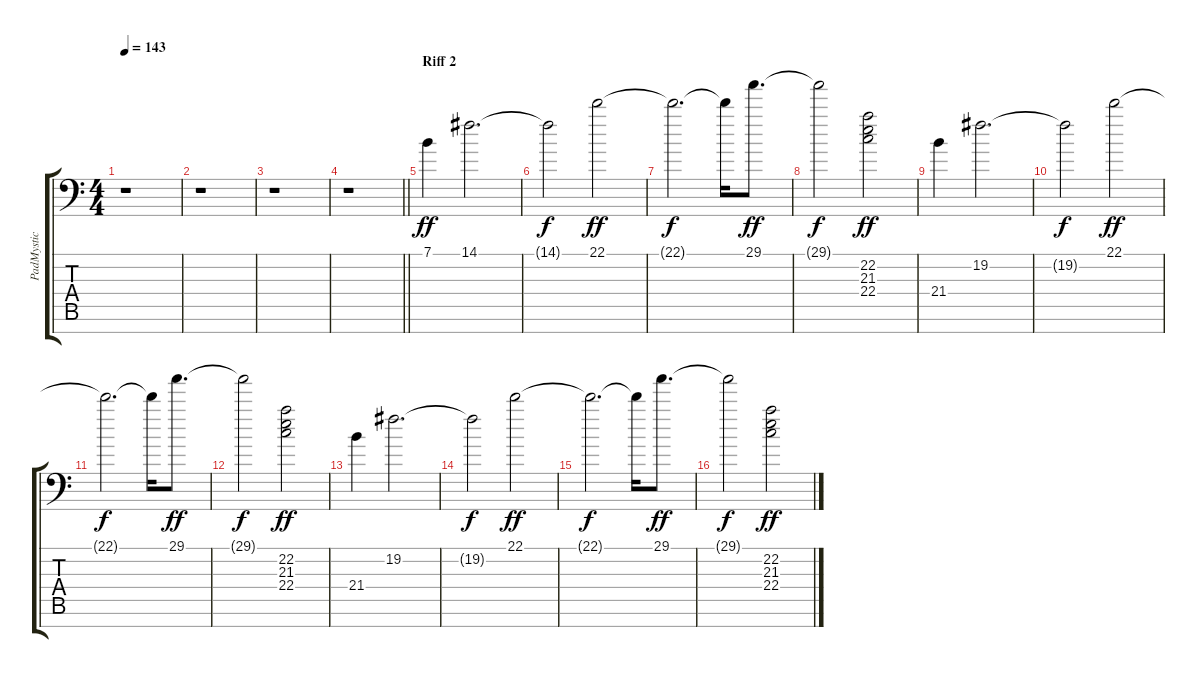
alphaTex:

\track ("PadMystic" "PadMystic") {instrument pad6metallic}
\staff {score tabs}
\tuning (E4 B3 G3 D3 A2 E2 C-1) {hide}
\ts (4 4)
\tempo 143
\clef f4
\ks c
r.1{dy ff} |
r.1 |
r.1 |
\barLineRight lightlight
r.1 |
\section ("" "Riff 2")
7.1.4 14.1.2{d} |
14.1{t}.2{dy f} 22.1.2{dy ff} |
22.1{t}.2{d dy f} 22.1{t}.16 29.1.8{d dy ff} |
29.1{t}.2{dy f} (22.2 21.3 22.4).2{dy ff} |
21.4.4 19.2.2{d} |
19.2{t}.2{dy f} 22.1.2{dy ff} |
22.1{t}.2{d dy f} 22.1{t}.16 29.1.8{d dy ff} |
29.1{t}.2{dy f} (22.2 21.3 22.4).2{dy ff} |
21.4.4 19.2.2{d} |
19.2{t}.2{dy f} 22.1.2{dy ff} |
22.1{t}.2{d dy f} 22.1{t}.16 29.1.8{d dy ff} |
29.1{t}.2{dy f} (22.2 21.3 22.4).2{dy ff}
